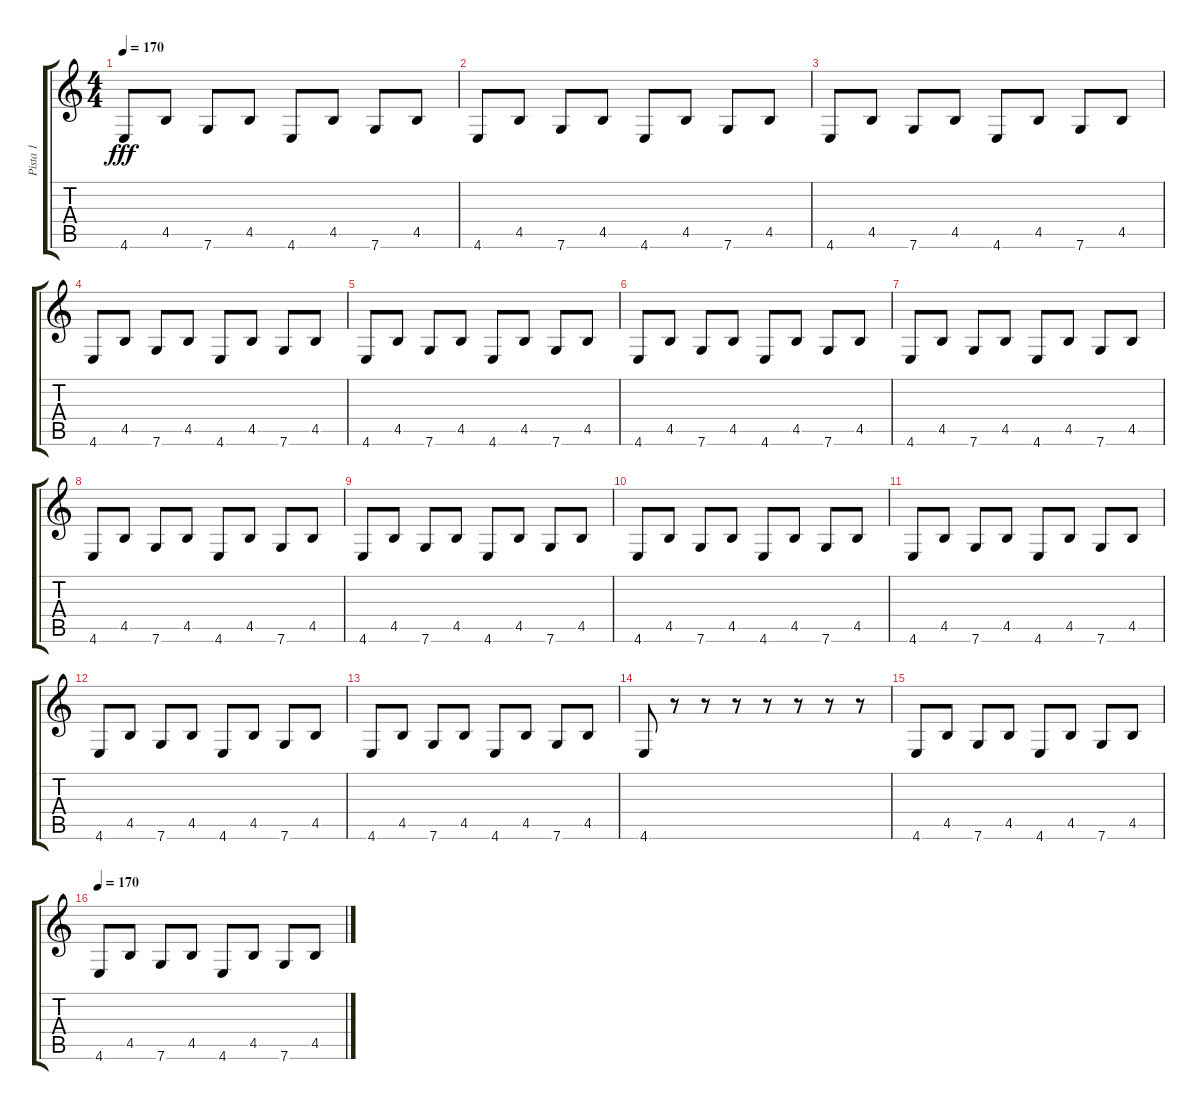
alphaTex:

\track ("Pista 1" "Pista 1") {instrument acousticguitarsteel}
\staff {score tabs}
\tuning (E4 C4 G3 C3 G2 C2) {hide}
\ts (4 4)
\tempo 170
\clef g2
\ks c
4.6.8{dy fff} 4.5.8 7.6.8 4.5.8 4.6.8 4.5.8 7.6.8 4.5.8 |
4.6.8 4.5.8 7.6.8 4.5.8 4.6.8 4.5.8 7.6.8 4.5.8 |
4.6.8 4.5.8 7.6.8 4.5.8 4.6.8 4.5.8 7.6.8 4.5.8 |
4.6.8 4.5.8 7.6.8 4.5.8 4.6.8 4.5.8 7.6.8 4.5.8 |
4.6.8 4.5.8 7.6.8 4.5.8 4.6.8 4.5.8 7.6.8 4.5.8 |
4.6.8 4.5.8 7.6.8 4.5.8 4.6.8 4.5.8 7.6.8 4.5.8 |
4.6.8 4.5.8 7.6.8 4.5.8 4.6.8 4.5.8 7.6.8 4.5.8 |
4.6.8 4.5.8 7.6.8 4.5.8 4.6.8 4.5.8 7.6.8 4.5.8 |
4.6.8 4.5.8 7.6.8 4.5.8 4.6.8 4.5.8 7.6.8 4.5.8 |
4.6.8 4.5.8 7.6.8 4.5.8 4.6.8 4.5.8 7.6.8 4.5.8 |
4.6.8 4.5.8 7.6.8 4.5.8 4.6.8 4.5.8 7.6.8 4.5.8 |
4.6.8 4.5.8 7.6.8 4.5.8 4.6.8 4.5.8 7.6.8 4.5.8 |
4.6.8 4.5.8 7.6.8 4.5.8 4.6.8 4.5.8 7.6.8 4.5.8 |
4.6.8 r.8 r.8 r.8 r.8 r.8 r.8 r.8 |
4.6.8 4.5.8 7.6.8 4.5.8 4.6.8 4.5.8 7.6.8 4.5.8 |
\tempo 170
4.6.8 4.5.8 7.6.8 4.5.8 4.6.8 4.5.8 7.6.8 4.5.8
